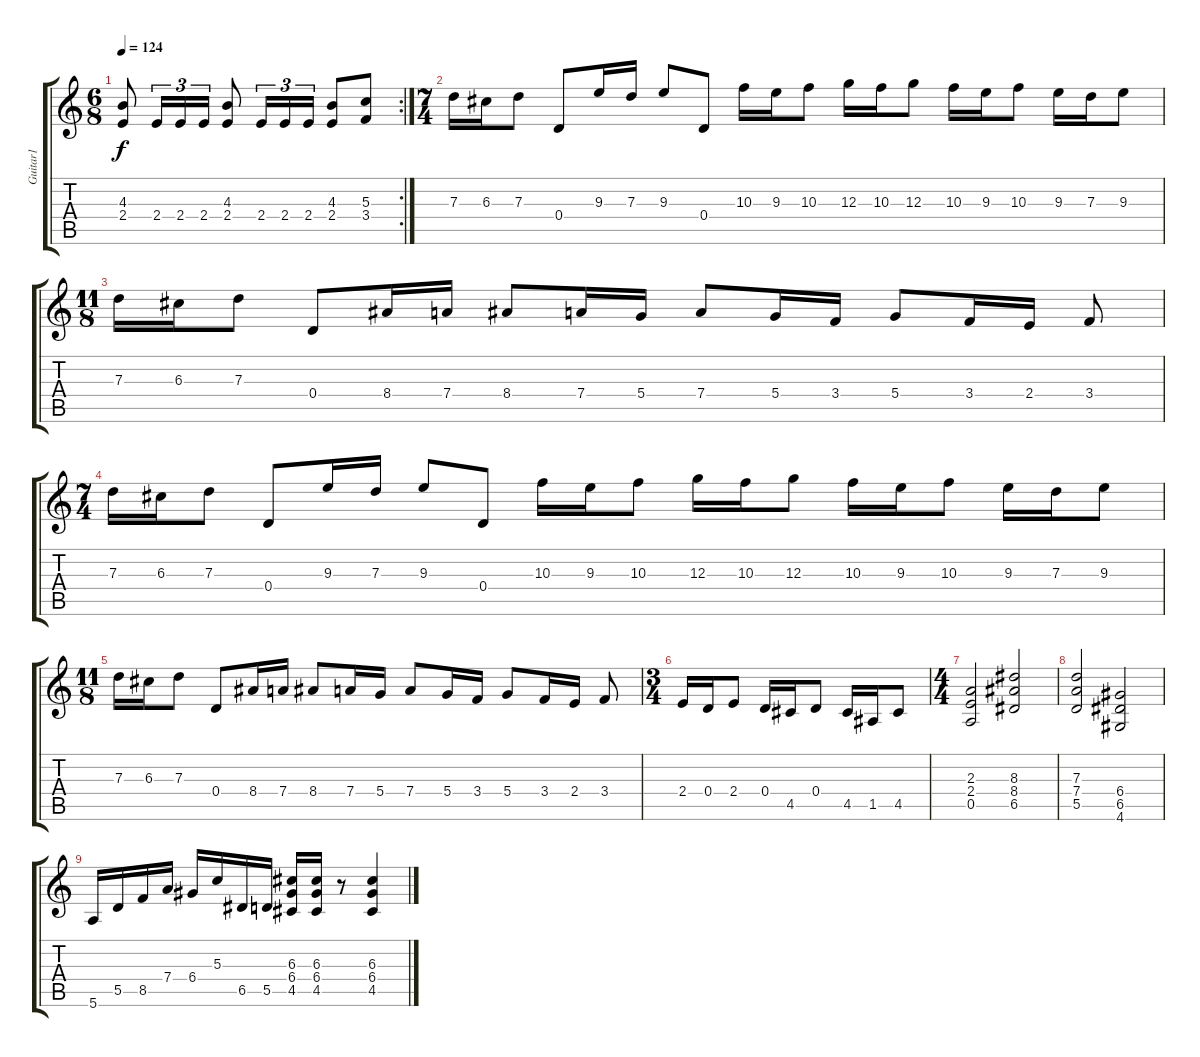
\track ("Guitar1" "Guitar1") {instrument distortionguitar}
\staff {score tabs}
\tuning (E4 B3 G3 D3 A2 E2) {hide}
\rc 2
\ts (6 8)
\tempo 124
\clef g2
\ks c
(4.3 2.4).8{dy f} 2.4.16{tu (3 2)} 2.4.16{tu (3 2)} 2.4.16{tu (3 2)} (4.3 2.4).8 2.4.16{tu (3 2)} 2.4.16{tu (3 2)} 2.4.16{tu (3 2)} (4.3 2.4).8 (5.3 3.4).8 |
\ts (7 4)
7.3.16{txt " "} 6.3.16 7.3.8 0.4.8 9.3.16 7.3.16 9.3.8 0.4.8 10.3.16 9.3.16 10.3.8 12.3.16 10.3.16 12.3.8 10.3.16 9.3.16 10.3.8 9.3.16 7.3.16 9.3.8 |
\ts (11 8)
7.3.16 6.3.16 7.3.8 0.4.8 8.4.16{txt " "} 7.4.16 8.4.8 7.4.16 5.4.16 7.4.8 5.4.16 3.4.16 5.4.8 3.4.16 2.4.16 3.4.8 |
\ts (7 4)
7.3.16{txt " "} 6.3.16 7.3.8 0.4.8 9.3.16 7.3.16 9.3.8 0.4.8 10.3.16 9.3.16 10.3.8 12.3.16 10.3.16 12.3.8 10.3.16 9.3.16 10.3.8 9.3.16 7.3.16 9.3.8 |
\ts (11 8)
7.3.16 6.3.16 7.3.8 0.4.8 8.4.16{txt " "} 7.4.16 8.4.8 7.4.16 5.4.16 7.4.8 5.4.16 3.4.16 5.4.8 3.4.16 2.4.16 3.4.8 |
\ts (3 4)
2.4.16 0.4.16 2.4.8 0.4.16 4.5.16 0.4.8 4.5.16 1.5.16 4.5.8 |
\ts (4 4)
(2.3 2.4 0.5).2 (8.3 8.4 6.5).2 |
(7.3 7.4 5.5).2 (6.4 6.5 4.6).2 |
5.6.16 5.5.16 8.5.16 7.4.16 6.4.16 5.3.16 6.5.16 5.5.16 (6.3 6.4 4.5).16 (6.3 6.4 4.5).16 r.8 (6.3 6.4 4.5).4
